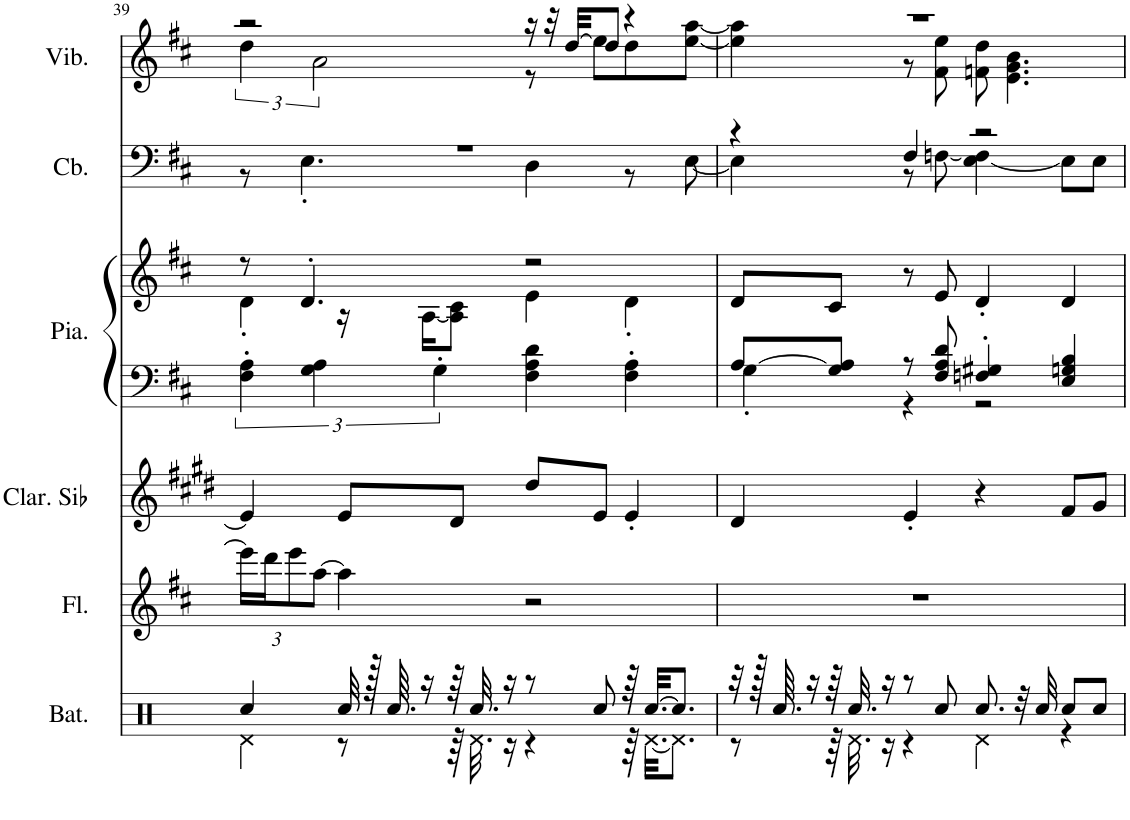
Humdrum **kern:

**kern	**kern	**kern	**kern	**kern	**kern	**kern
*part6	*part5	*part4	*part3	*part3	*part2	*part1
*staff7	*staff6	*staff5	*staff4	*staff3	*staff2	*staff1
*I"Batterie, Drums	*I"Flûte, Flute	*I"Clarinette en Sib	*I"Piano, Acoustic Grand Piano	*	*I"Contrebasse, Acoustic Bass	*I"Vibraphone, Vibraphone
*I'Bat.	*I'Fl.	*I'Clar. Sib	*I'Pia.	*	*I'Cb.	*I'Vib.
!!LO:PB:g=z
*clefX	*clefG2	*clefG2	*clefF4	*clefG2	*clefF4	*clefG2
*	*	*Trd1c2	*	*	*Trd7c12	*
*k[]	*k[f#c#]	*k[f#c#g#d#]	*k[f#c#]	*k[f#c#]	*k[f#c#]	*k[f#c#]
*M4/4	*M4/4	*M4/4	*M4/4	*M4/4	*M4/4	*M4/4
=39	=39	=39	=39	=39	=39	=39
*^	*	*	*	*	*	*
*	*	*Xbrackettup	*	*	*	*	*
*	*	*	*	*	*^	*^	*^
4Rcc/	4Rd\	24eee\LL]	4e/]	6F#\' 6A\'	8r	4d'\	1r	8r	2r	6dd\
.	.	24ddd\J	.	.	.	.	.	.	.	.
.	.	12eee\	.	.	.	.	.	.	.	.
.	.	.	.	.	4.d'/	.	.	4.E'\	.	.
.	.	[12aa\J	.	6G\ 6A\	.	.	.	.	.	3a\
32Rcc/	8r	4aa\]	8e/L	.	.	16r	.	.	.	.
128r	.	.	.	.	.	.	.	.	.	.
64.Rcc/	.	.	.	.	.	.	.	.	.	.
16r	.	.	.	.	.	[16A\KL	.	.	.	.
.	.	.	.	6G'\	.	.	.	.	.	.
64r	64r	.	8d#/J	.	.	8A\] 8c#\J	.	.	.	.
32.Rcc/	32.Rd\	.	.	.	.	.	.	.	.	.
16r	16r	.	.	.	.	.	.	.	.	.
8r	4r	2r	8dd#/L	4F#\ 4A\ 4d\	2r	4e\	.	4D\	16r	8r
.	.	.	.	.	.	.	.	.	32r	.
.	.	.	.	.	.	.	.	.	[32dd/KKL	.
8Rcc/	.	.	8e/J	.	.	.	.	.	8dd/J]	8ee\L
64r	64r	.	4e'/	4F#\' 4A\'	.	4d'\	.	8r	4r	8dd\
[32.Rcc/KKL	[32.Rd\KKL	.	.	.	.	.	.	.	.	.
8.Rcc/J]	8.Rd\J]	.	.	.	.	.	.	.	.	.
.	.	.	.	.	.	.	.	[8E\	.	[8ee\ [8aa\J
*	*	*	*	*	*v	*v	*	*	*	*
=40	=40	=40	=40	=40	=40	=40	=40	=40	=40
*	*	*	*	*^	*	*	*	*	*
32r	8r	1r	4d#/	[8A/L	4G'\	8d/L	4r	4E\]	1r	4ee\] 4aa\]
128r	.	.	.	.	.	.	.	.	.	.
64.Rcc/	.	.	.	.	.	.	.	.	.	.
16r	.	.	.	.	.	.	.	.	.	.
64r	64r	.	.	8G/ 8A/]J	.	8c#/J	.	.	.	.
32.Rcc/	32.Rd\	.	.	.	.	.	.	.	.	.
16r	16r	.	.	.	.	.	.	.	.	.
8r	4r	.	4e'/	8r	4r	8r	4F#/	8r	.	8r
8Rcc/	.	.	.	8F#/ 8A/ 8d/	.	8e/	.	[8Fn\	.	8f#\ 8ee\
8.Rcc/	4Rd\	.	4r	4Fn/' 4G#X/'	2r	4d'/	2r	[4E\ 4F\]	.	8fn\ 8dd\
.	.	.	.	.	.	.	.	.	.	4.e\ 4.g\ 4.b\
32r	.	.	.	.	.	.	.	.	.	.
32Rcc/	.	.	.	.	.	.	.	.	.	.
8Rcc/L	4r	.	8f#/L	4E/ 4Gn/ 4B/	.	4d/	.	8E\L]	.	.
8Rcc/J	.	.	8g#/J	.	.	.	.	8E\J	.	.
*	*	*	*	*	*	*	*v	*v	*	*
*v	*v	*	*	*v	*v	*	*	*v	*v
=	=	=	=	=	=	=
*-	*-	*-	*-	*-	*-	*-
